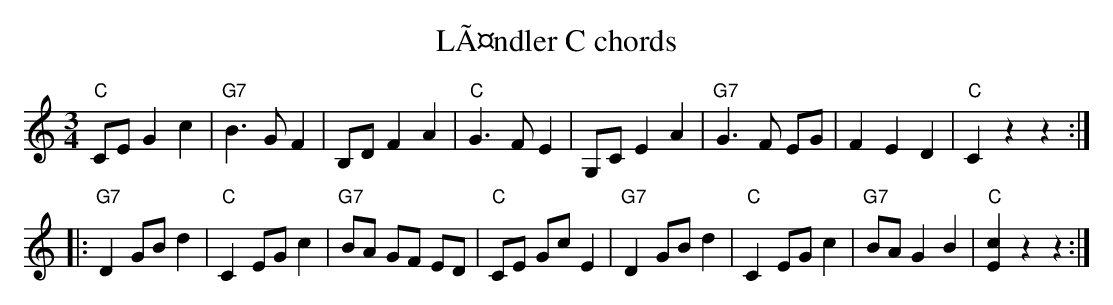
X:1
T:LÃ¤ndler C chords
M:3/4
L:1/8
K:C  %%MIDI gchordon
"C"CE G2 c2 | "G7"B3 G F2 | B,D F2 A2 | "C"G3 F E2 | G,C E2 A2 | "G7"G3 F EG | F2 E2 D2 | "C"C2 z2z2 :|
|: "G7"D2 GB d2 | "C"C2 EG c2 | "G7"BA GF ED | "C"CE Gc E2 | "G7"D2 GB d2 | "C"C2 EG c2 | "G7"BA G2 B2 | "C"[E2c2] z2z2 :|
